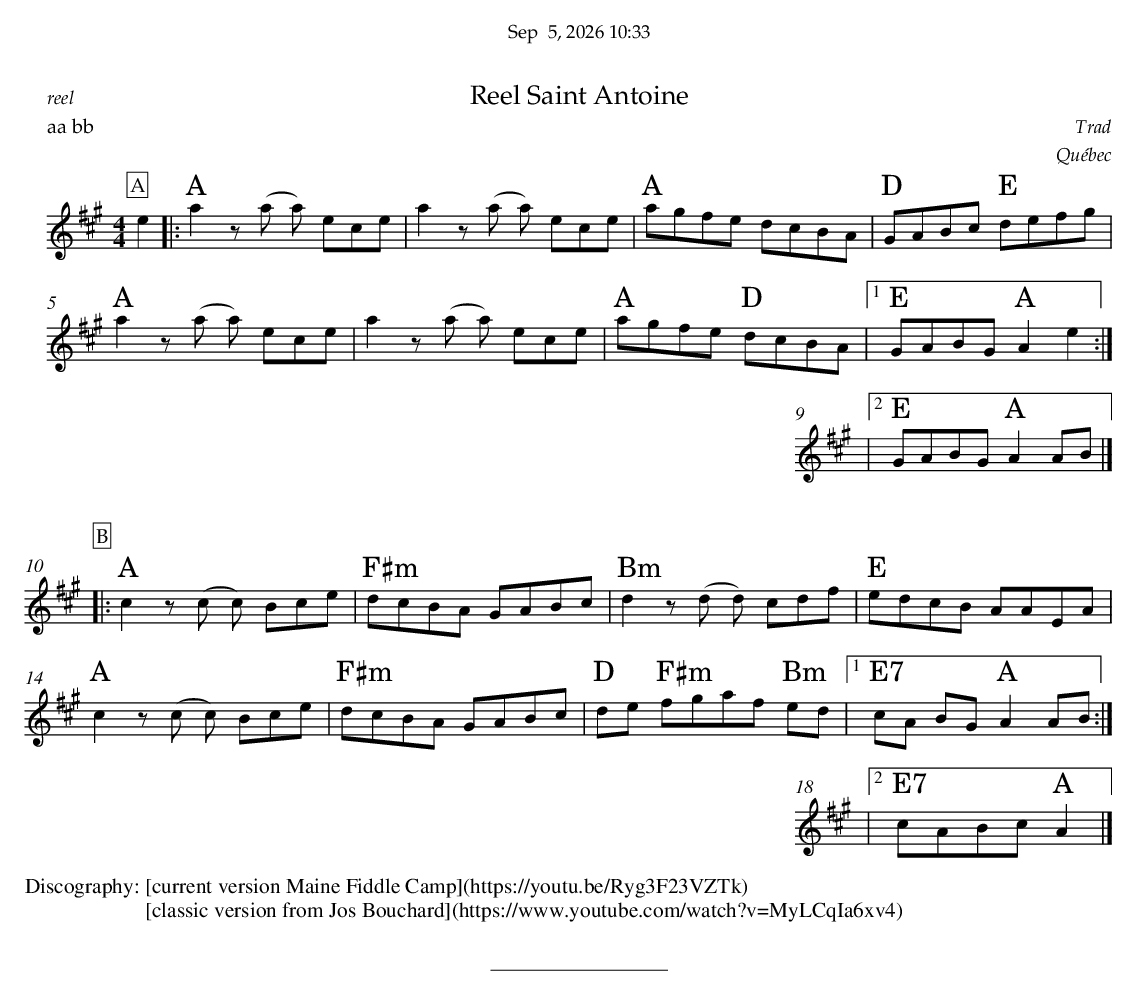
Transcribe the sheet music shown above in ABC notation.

X:1
T:Reel Saint Antoine
C:Trad
O:Québec
P:aa bb
M:4/4
L:1/8
K:Amaj
P:A
e2 |: "A" a2 z(a a) ece |a2 z(a a) ece| "A" agfe dcBA | "D" GABc "E"defg|
"A" a2 z(a a) ece | a2 z(a a) ece | "A"agfe "D"dcBA|1"E"GABG "A" A2 e2:|
|2"E"GABG "A" A2 AB |]
%%vskip 0.5cm
P:B
|: "A" c2 z(c c) Bce | "F#m"dcBA GABc | "Bm"d2 z(d d) cdf| "E"edcB AAEA|
"A" c2 z(c c) Bce| "F#m"dcBA GABc| "D"de "F#m"fgaf "Bm"ed |1"E7" cA BG "A"A2 AB:|
|2 "E7" cABc "A"A2|]
